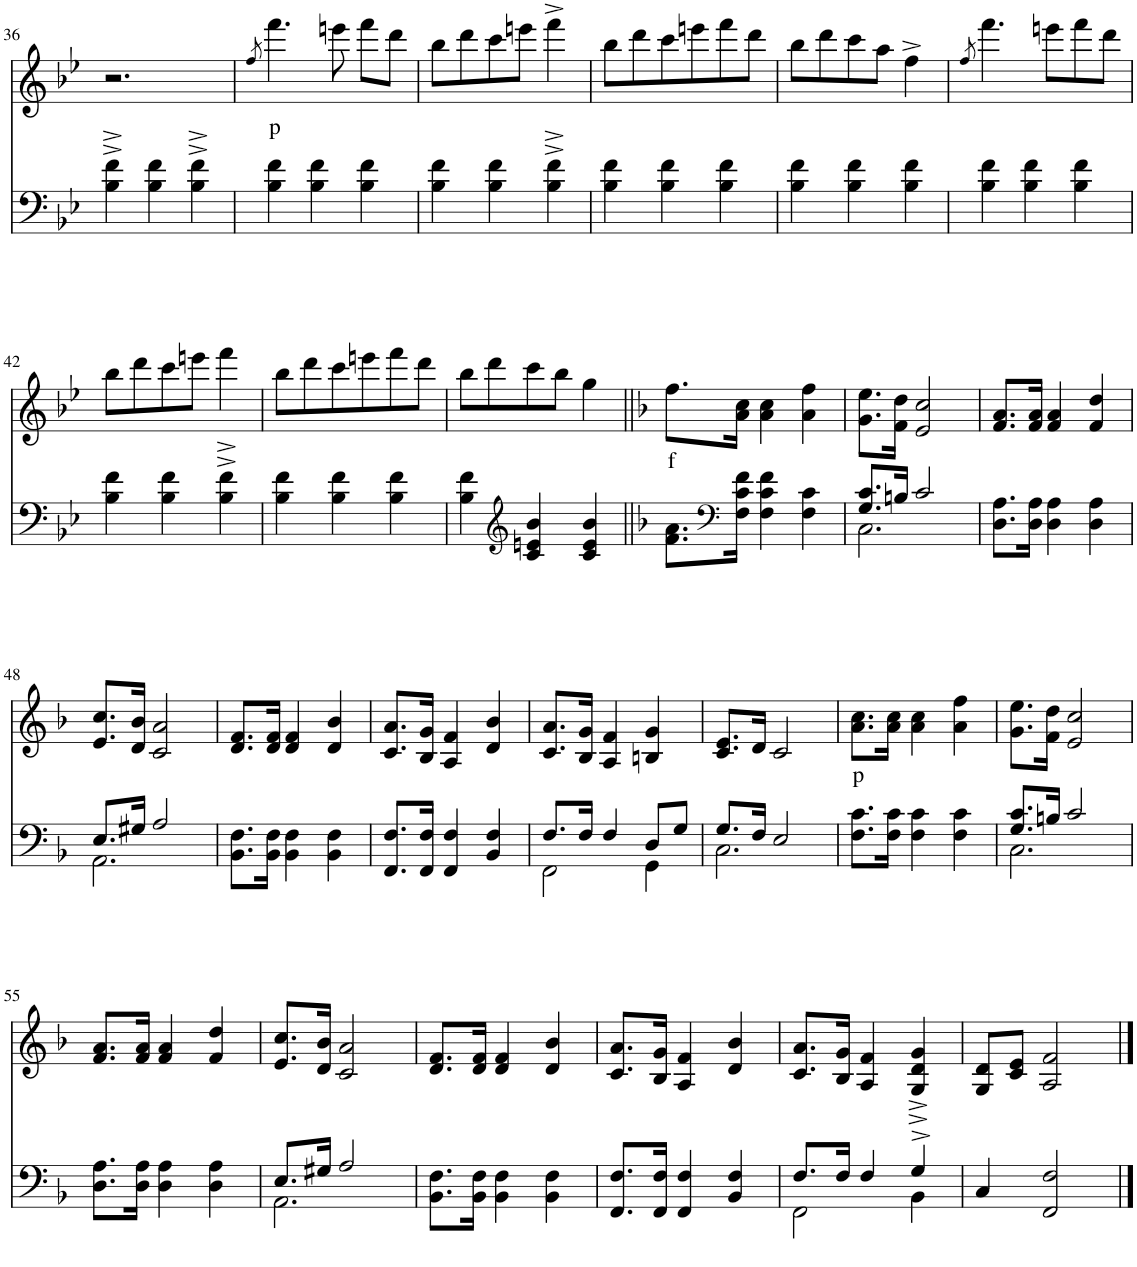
**kern	**kern	**text
*part2	*part1	*part1
*staff2	*staff1	*staff1
*I"Piano	*I"Piano	*
*I'Pno	*I'Pno	*
!!LO:PB:g=z
*clefF4	*clefG2	*
*k[b-e-]	*k[b-e-]	*
*M3/4	*M3/4	*
=36	=36	=36
4B-\^ 4f\^	2.r	.
4B-\ 4f\	.	.
4B-\^ 4f\^	.	.
=37	=37	=37
.	8qff/	.
!	!	!LO:LY:b
4B-\ 4f\	4.fff\	p
4B-\ 4f\	.	.
.	8eeen\	.
4B-\ 4f\	8fff\L	.
.	8ddd\J	.
=38	=38	=38
4B-\ 4f\	8bb-\L	.
.	8ddd\	.
4B-\ 4f\	8ccc\	.
.	8eeen\J	.
4B-\^ 4f\^	4fff^\	.
=39	=39	=39
4B-\ 4f\	8bb-\L	.
.	8ddd\	.
4B-\ 4f\	8ccc\	.
.	8eeen\	.
4B-\ 4f\	8fff\	.
.	8ddd\J	.
=40	=40	=40
4B-\ 4f\	8bb-\L	.
.	8ddd\	.
4B-\ 4f\	8ccc\	.
.	8aa\J	.
4B-\ 4f\	4ff^\	.
=41	=41	=41
.	8qff/	.
4B-\ 4f\	4.fff\	.
4B-\ 4f\	.	.
.	8eeen\L	.
4B-\ 4f\	8fff\	.
.	8ddd\J	.
!!LO:LB:g=z
=42	=42	=42
4B-\ 4f\	8bb-\L	.
.	8ddd\	.
4B-\ 4f\	8ccc\	.
.	8eeen\J	.
4B-\^ 4f\^	4fff\	.
=43	=43	=43
4B-\ 4f\	8bb-\L	.
.	8ddd\	.
4B-\ 4f\	8ccc\	.
.	8eeen\	.
4B-\ 4f\	8fff\	.
.	8ddd\J	.
=44	=44	=44
4B-\ 4f\	8bb-\L	.
.	8ddd\	.
*clefG2	*	*
4c/ 4en/ 4b-/	8ccc\	.
.	8bb-\J	.
4c/ 4e/ 4b-/	4gg\	.
=45||	=45||	=45||
*k[b-]	*k[b-]	*
!	!	!LO:LY:b
8.f\ 8.a\L	8.ff\L	f
*clefF4	*	*
16F\ 16c\ 16f\Jk	16a\ 16cc\Jk	.
4F\ 4c\ 4f\	4a\ 4cc\	.
4F\ 4c\	4a\ 4ff\	.
=46	=46	=46
*^	*	*
8.G/ 8.c/L	2.C\	8.g\ 8.ee\L	.
16Bn/Jk	.	16f\ 16dd\Jk	.
2c/	.	2e/ 2cc/	.
*v	*v	*	*
=47	=47	=47
8.D\ 8.A\L	8.f/ 8.a/L	.
16D\ 16A\Jk	16f/ 16a/Jk	.
4D\ 4A\	4f/ 4a/	.
4D\ 4A\	4f/ 4dd/	.
!!LO:LB:g=z
=48	=48	=48
*^	*	*
8.E/L	2.AA\	8.e/ 8.cc/L	.
16G#X/Jk	.	16d/ 16b-/Jk	.
2A/	.	2c/ 2a/	.
*v	*v	*	*
=49	=49	=49
8.BB-\ 8.F\L	8.d/ 8.f/L	.
16BB-\ 16F\Jk	16d/ 16f/Jk	.
4BB-\ 4F\	4d/ 4f/	.
4BB-\ 4F\	4d/ 4b-/	.
=50	=50	=50
8.FF/ 8.F/L	8.c/ 8.a/L	.
16FF/ 16F/Jk	16B-/ 16g/Jk	.
4FF/ 4F/	4A/ 4f/	.
4BB-/ 4F/	4d/ 4b-/	.
=51	=51	=51
*^	*	*
8.F/L	2FF\	8.c/ 8.a/L	.
16F/Jk	.	16B-/ 16g/Jk	.
4F/	.	4A/ 4f/	.
8D/L	4GG\	4Bn/ 4g/	.
8G/J	.	.	.
=52	=52	=52	=52
8.G/L	2.C\	8.c/ 8.e/L	.
16F/Jk	.	16d/Jk	.
2E/	.	2c/	.
*v	*v	*	*
=53	=53	=53
!	!	!LO:LY:b
8.F\ 8.c\L	8.a\ 8.cc\L	p
16F\ 16c\Jk	16a\ 16cc\Jk	.
4F\ 4c\	4a\ 4cc\	.
4F\ 4c\	4a\ 4ff\	.
=54	=54	=54
*^	*	*
8.G/ 8.c/L	2.C\	8.g\ 8.ee\L	.
16Bn/Jk	.	16f\ 16dd\Jk	.
2c/	.	2e/ 2cc/	.
*v	*v	*	*
!!LO:LB:g=z
=55	=55	=55
8.D\ 8.A\L	8.f/ 8.a/L	.
16D\ 16A\Jk	16f/ 16a/Jk	.
4D\ 4A\	4f/ 4a/	.
4D\ 4A\	4f/ 4dd/	.
=56	=56	=56
*^	*	*
8.E/L	2.AA\	8.e/ 8.cc/L	.
16G#X/Jk	.	16d/ 16b-/Jk	.
2A/	.	2c/ 2a/	.
*v	*v	*	*
=57	=57	=57
8.BB-\ 8.F\L	8.d/ 8.f/L	.
16BB-\ 16F\Jk	16d/ 16f/Jk	.
4BB-\ 4F\	4d/ 4f/	.
4BB-\ 4F\	4d/ 4b-/	.
=58	=58	=58
8.FF/ 8.F/L	8.c/ 8.a/L	.
16FF/ 16F/Jk	16B-/ 16g/Jk	.
4FF/ 4F/	4A/ 4f/	.
4BB-/ 4F/	4d/ 4b-/	.
=59	=59	=59
*^	*	*
8.F/L	2FF\	8.c/ 8.a/L	.
16F/Jk	.	16B-/ 16g/Jk	.
4F/	.	4A/ 4f/	.
4G^/	4BB-\	4G/^ 4d/^ 4g/^	.
*v	*v	*	*
=60	=60	=60
4C/	8G/ 8d/L	.
.	8c/ 8e/J	.
2FF/ 2F/	2A/ 2f/	.
==	==	==
*-	*-	*-
